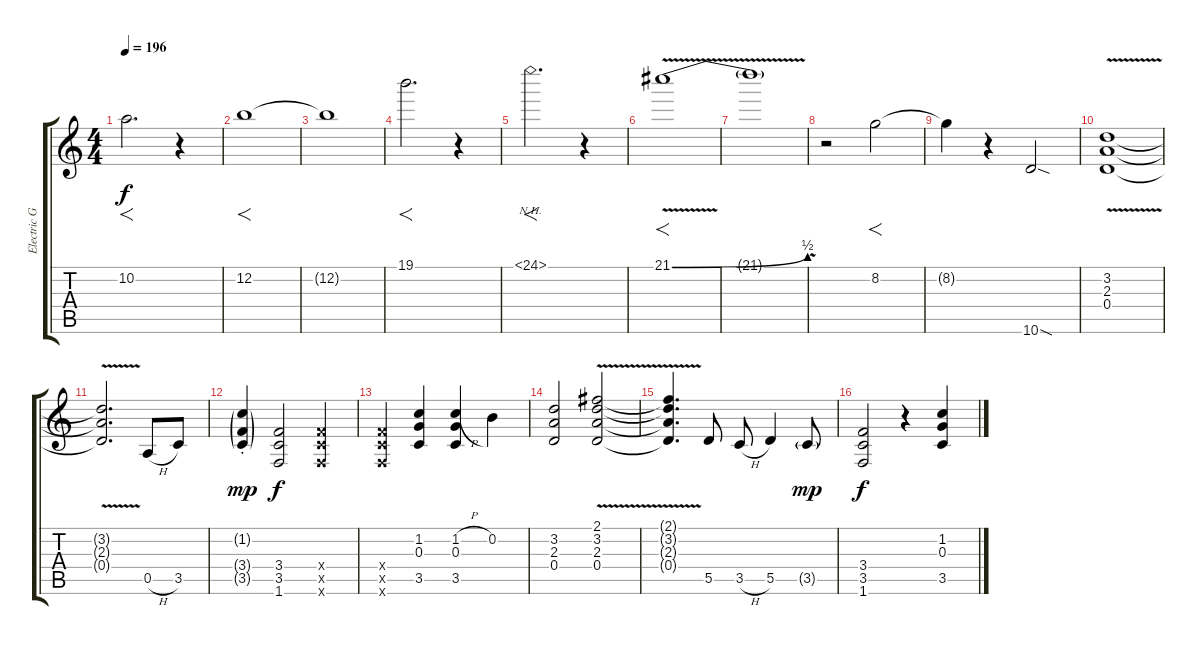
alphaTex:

\track ("Electric Guitar" "Electric G") {instrument electricguitarclean}
\staff {score tabs}
\tuning (E4 B3 G3 D3 A2 E2) {hide}
\ts (4 4)
\tempo 196
\clef g2
\ks c
10.2.2{f d dy f} r.4 |
12.2.1{f} |
12.2{t}.1 |
19.1.2{f d} r.4 |
24.1{nh}.2{f d} r.4 |
21.1{be (bend 0 0 60 2) v}.1{f} |
21.1{v t}.1 |
r.2 8.2.2{f} |
8.2{t}.4 r.4 10.6{sod}.2 |
(3.2{v} 2.3 0.4).1 |
(3.2{v t} 2.3{t} 0.4{t}).2{d} 0.5{h}.8 3.5.8 |
(1.2{g st} 3.4{g st} 3.5{g st}).4{dy mp} (3.4 3.5 1.6).2{dy f} (3.4{x} 3.5{x} 1.6{x}).4 |
(3.4{x} 3.5{x} 1.6{x}).4 (1.2 0.3 3.5).4 (1.2{h} 0.3 3.5).4 0.2.4 |
(3.2 2.3 0.4).2 (2.1{v} 3.2 2.3 0.4).2 |
(2.1{v t} 3.2{t} 2.3{t} 0.4{t}).4{d} 5.5.8 3.5{h}.8 5.5.4 3.5{g}.8{dy mp} |
(3.4 3.5 1.6).2{dy f} r.4 (1.2 0.3 3.5).4
